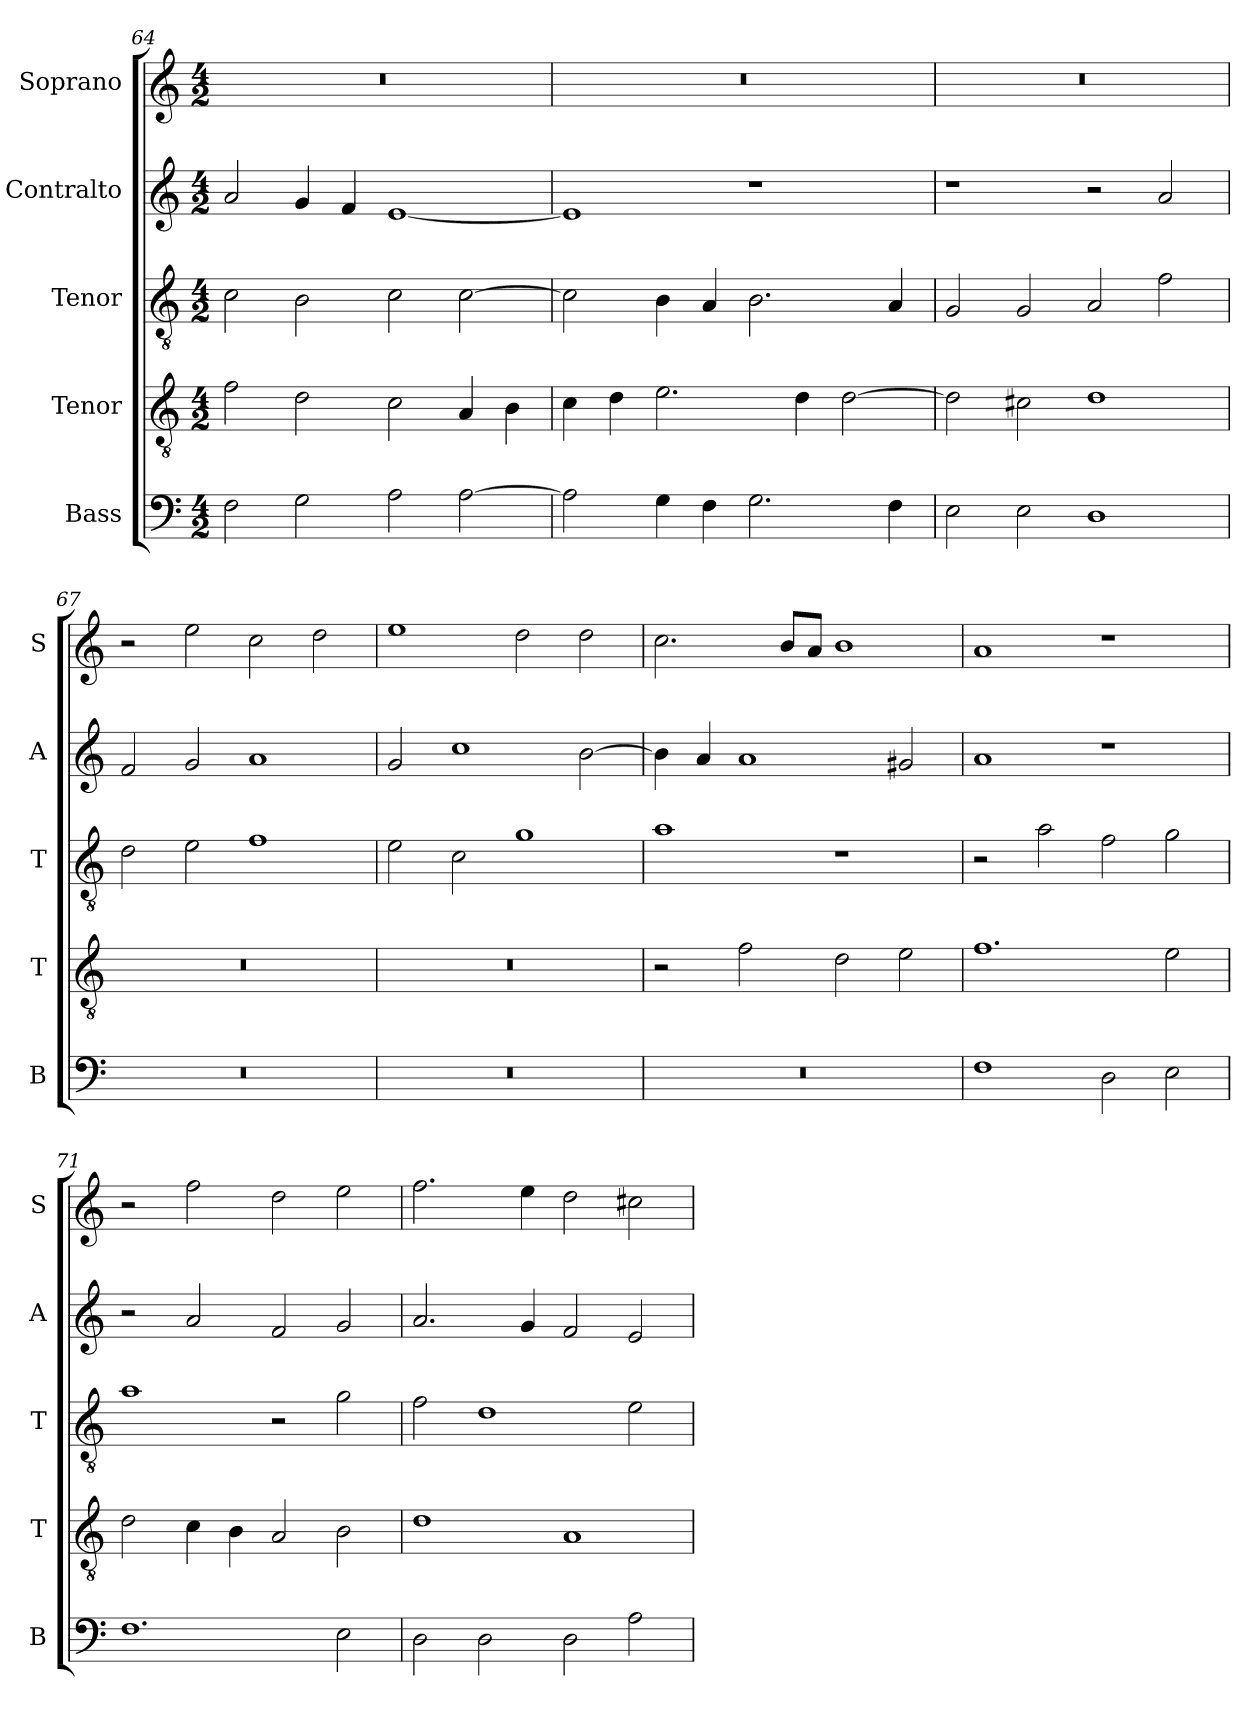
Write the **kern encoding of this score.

**kern	**kern	**kern	**kern	**kern
*part5	*part4	*part3	*part2	*part1
*staff5	*staff4	*staff3	*staff2	*staff1
*I"Bass	*I"Tenor	*I"Tenor	*I"Contralto	*I"Soprano
*I'B	*I'T	*I'T	*I'A	*I'S
*clefF4	*clefGv2	*clefGv2	*clefG2	*clefG2
*k[]	*k[]	*k[]	*k[]	*k[]
*A:aeo	*A:aeo	*A:aeo	*A:aeo	*A:aeo
*M4/2	*M4/2	*M4/2	*M4/2	*M4/2
=64	=64	=64	=64	=64
2F	2f	2c	2a	0r
2G	2d	2B	4g	.
.	.	.	4f	.
2A	2c	2c	[1e	.
[2A	4A	[2c	.	.
.	4B	.	.	.
=65	=65	=65	=65	=65
2A]	4c	2c]	1e]	0r
.	4d	.	.	.
4G	2.e	4B	.	.
4F	.	4A	.	.
2.G	.	2.B	1r	.
.	4d	.	.	.
.	[2d	.	.	.
4F	.	4A	.	.
=66	=66	=66	=66	=66
2E	2d]	2G	1r	0r
2E	2c#X	2G	.	.
1D	1d	2A	2r	.
.	.	2f	2a	.
=67	=67	=67	=67	=67
0r	0r	2d	2f	2r
.	.	2e	2g	2ee
.	.	1f	1a	2cc
.	.	.	.	2dd
=68	=68	=68	=68	=68
0r	0r	2e	2g	1ee
.	.	2c	1cc	.
.	.	1g	.	2dd
.	.	.	[2b	2dd
=69	=69	=69	=69	=69
0r	2r	1a	4b]	2.cc
.	.	.	4a	.
.	2f	.	1a	.
.	.	.	.	8b/L
.	.	.	.	8a/J
.	2d	1r	.	1b
.	2e	.	2g#X	.
=70	=70	=70	=70	=70
1F	1.f	2r	1a	1a
.	.	2a	.	.
2D	.	2f	1r	1r
2E	2e	2g	.	.
=71	=71	=71	=71	=71
1.F	2d	1a	2r	2r
.	4c	.	2a	2ff
.	4B	.	.	.
.	2A	2r	2f	2dd
2E	2B	2g	2g	2ee
=72	=72	=72	=72	=72
2D	1d	2f	2.a	2.ff
2D	.	1d	.	.
.	.	.	4g	4ee
2D	1A	.	2f	2dd
2A	.	2e	2e	2cc#X
=	=	=	=	=
*-	*-	*-	*-	*-
